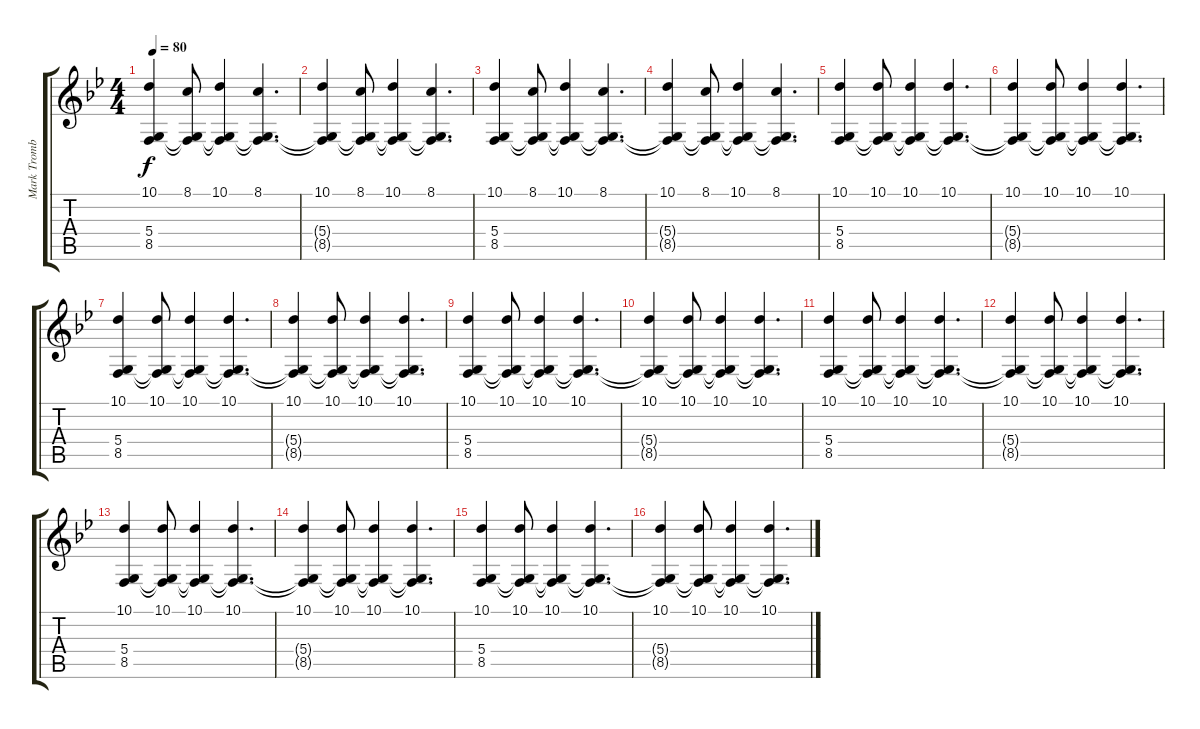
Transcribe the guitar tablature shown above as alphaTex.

\track ("Mark Trombino" "Mark Tromb") {instrument fx7echoes}
\staff {score tabs}
\tuning (E4 B3 G3 D3 A2 D2) {hide}
\ts (4 4)
\tempo 80
\clef g2
\ks bb
(10.1 5.4 8.5).4{dy f} (8.1 5.4{t} 8.5{t}).8 (10.1 5.4{t} 8.5{t}).4 (8.1 5.4{t} 8.5{t}).4{d} |
(10.1 5.4{t} 8.5{t}).4 (8.1 5.4{t} 8.5{t}).8 (10.1 5.4{t} 8.5{t}).4 (8.1 5.4{t} 8.5{t}).4{d} |
(10.1 5.4 8.5).4 (8.1 5.4{t} 8.5{t}).8 (10.1 5.4{t} 8.5{t}).4 (8.1 5.4{t} 8.5{t}).4{d} |
(10.1 5.4{t} 8.5{t}).4 (8.1 5.4{t} 8.5{t}).8 (10.1 5.4{t} 8.5{t}).4 (8.1 5.4{t} 8.5{t}).4{d} |
(10.1 5.4 8.5).4 (10.1 5.4{t} 8.5{t}).8 (10.1 5.4{t} 8.5{t}).4 (10.1 5.4{t} 8.5{t}).4{d} |
(10.1 5.4{t} 8.5{t}).4 (10.1 5.4{t} 8.5{t}).8 (10.1 5.4{t} 8.5{t}).4 (10.1 5.4{t} 8.5{t}).4{d} |
(10.1 5.4 8.5).4 (10.1 5.4{t} 8.5{t}).8 (10.1 5.4{t} 8.5{t}).4 (10.1 5.4{t} 8.5{t}).4{d} |
(10.1 5.4{t} 8.5{t}).4 (10.1 5.4{t} 8.5{t}).8 (10.1 5.4{t} 8.5{t}).4 (10.1 5.4{t} 8.5{t}).4{d} |
(10.1 5.4 8.5).4 (10.1 5.4{t} 8.5{t}).8 (10.1 5.4{t} 8.5{t}).4 (10.1 5.4{t} 8.5{t}).4{d} |
(10.1 5.4{t} 8.5{t}).4 (10.1 5.4{t} 8.5{t}).8 (10.1 5.4{t} 8.5{t}).4 (10.1 5.4{t} 8.5{t}).4{d} |
(10.1 5.4 8.5).4 (10.1 5.4{t} 8.5{t}).8 (10.1 5.4{t} 8.5{t}).4 (10.1 5.4{t} 8.5{t}).4{d} |
(10.1 5.4{t} 8.5{t}).4 (10.1 5.4{t} 8.5{t}).8 (10.1 5.4{t} 8.5{t}).4 (10.1 5.4{t} 8.5{t}).4{d} |
(10.1 5.4 8.5).4 (10.1 5.4{t} 8.5{t}).8 (10.1 5.4{t} 8.5{t}).4 (10.1 5.4{t} 8.5{t}).4{d} |
(10.1 5.4{t} 8.5{t}).4 (10.1 5.4{t} 8.5{t}).8 (10.1 5.4{t} 8.5{t}).4 (10.1 5.4{t} 8.5{t}).4{d} |
(10.1 5.4 8.5).4 (10.1 5.4{t} 8.5{t}).8 (10.1 5.4{t} 8.5{t}).4 (10.1 5.4{t} 8.5{t}).4{d} |
(10.1 5.4{t} 8.5{t}).4 (10.1 5.4{t} 8.5{t}).8 (10.1 5.4{t} 8.5{t}).4 (10.1 5.4{t} 8.5{t}).4{d}
